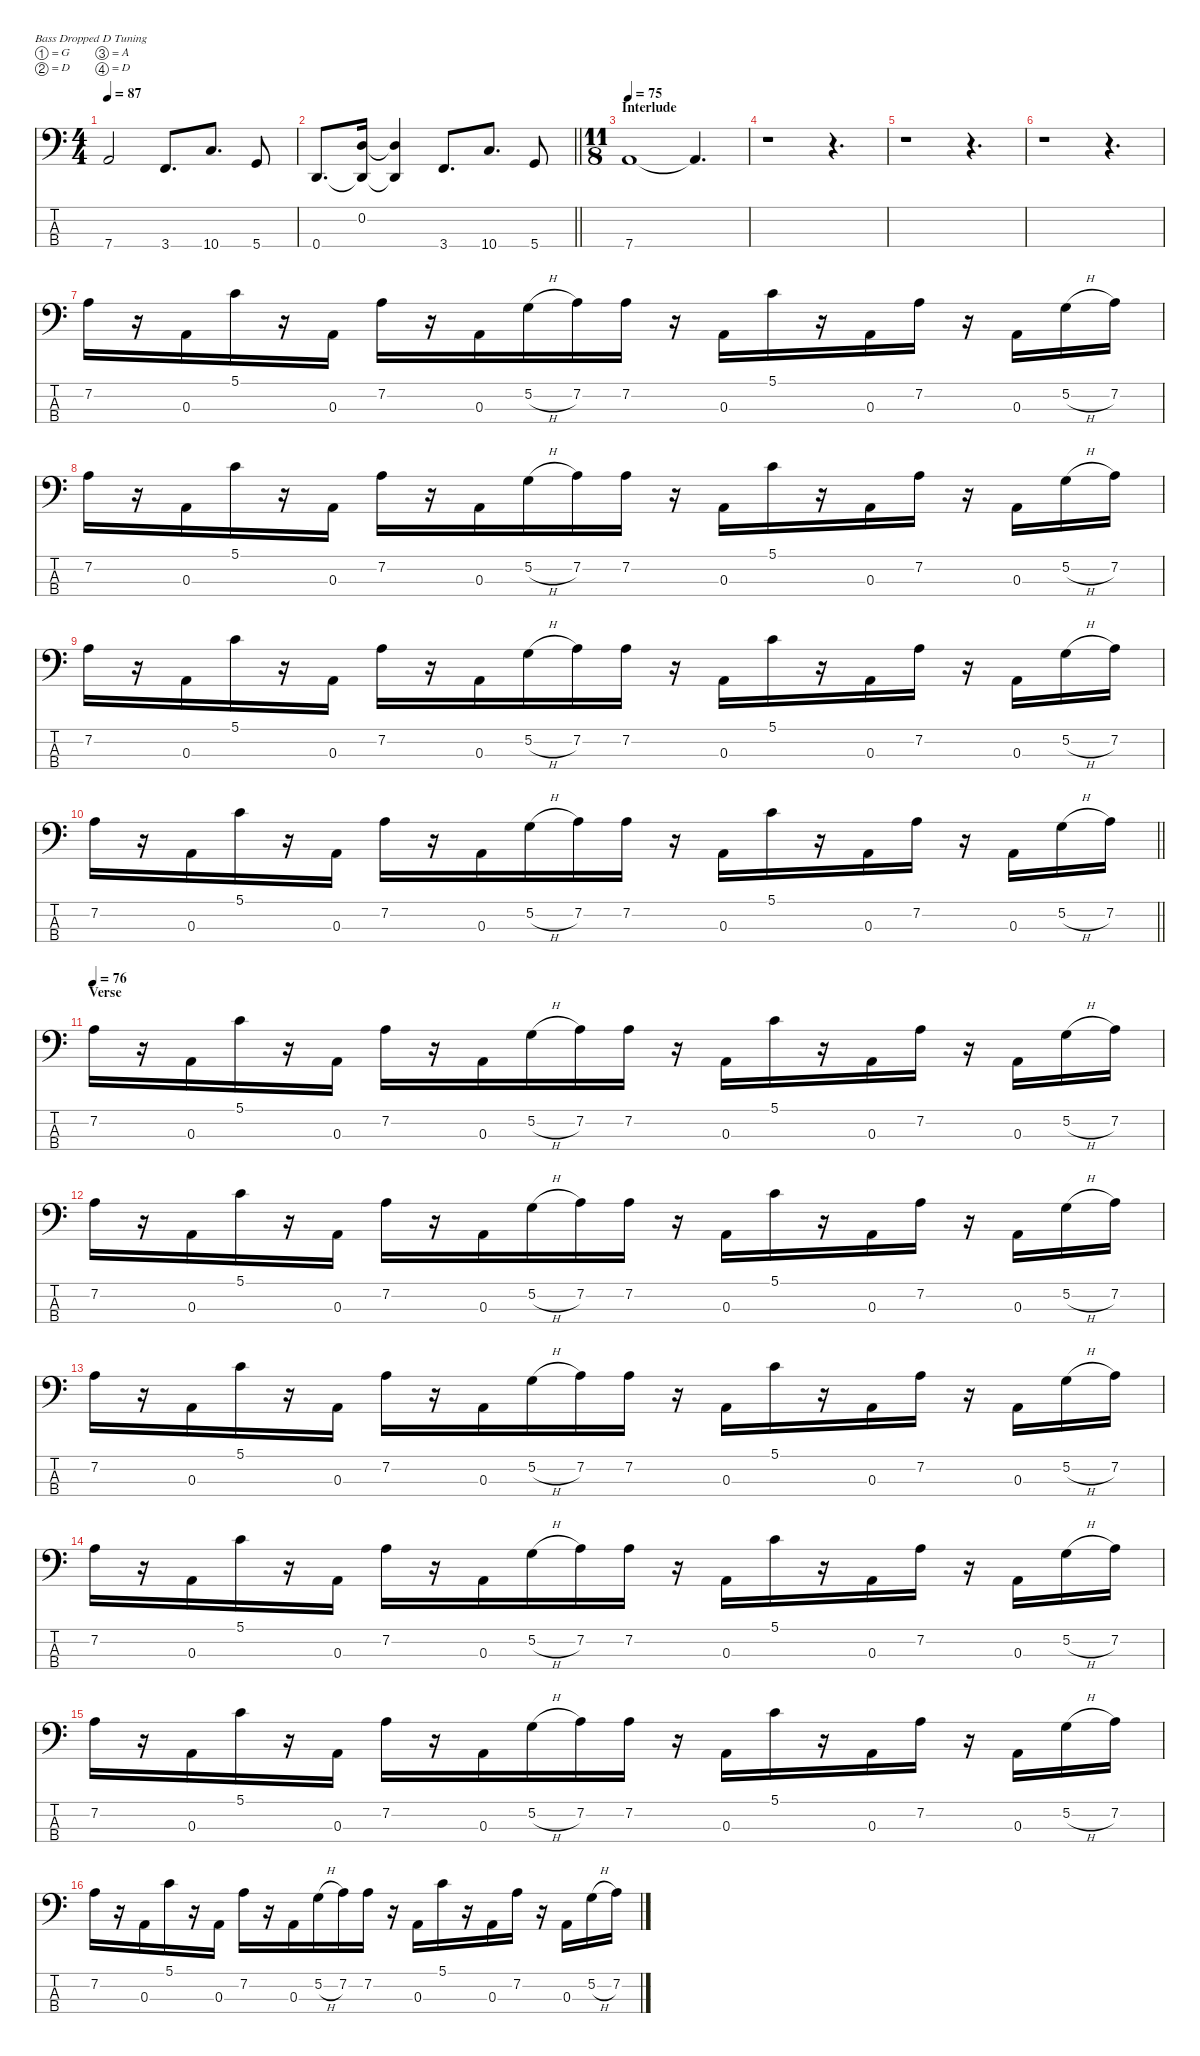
\defaultSystemsLayout 4
\hideDynamics
\bracketExtendMode nobrackets
\singleTrackTrackNamePolicy hidden
\multiTrackTrackNamePolicy hidden
\otherSystemsTrackNameOrientation horizontal
\track ("Bass" "el.bs.") {instrument electricbasspick}
\staff {score tabs}
\tuning (G2 D2 A1 D1)
\ts (4 4)
\section ("" "")
\tempo 87
\clef f4
\ks c
7.4.2{dy f beam Up} 3.4.8{d beam Up} 10.4.8{d beam Up} 5.4.8{beam Up} |
\barLineRight lightlight
0.4.8{d beam Up} (0.2 0.4{t}).16{beam Up} (0.2{t} 0.4{t}).4{beam Up} 3.4.8{d beam Up} 10.4.8{d beam Up} 5.4.8{beam Up} |
\ts (11 8)
\beaming (8 3 3 3 2)
\section ("" "Interlude")
\tempo 75
7.4.1{beam Up} 7.4{t}.4{d beam Up} |
r.1{beam Down} r.4{d beam Down} |
r.1{beam Down} r.4{d beam Down} |
r.1{beam Down} r.4{d beam Down} |
7.2.16{beam Down} r.16{beam Down} 0.3.16{beam Down} 5.1.16{beam Down} r.16{beam Down} 0.3.16{beam Down} 7.2.16{beam Down} r.16{beam Down} 0.3.16{beam Down} 5.2{h}.16{beam Down} 7.2.16{dy ff beam Down} 7.2.16{dy f beam Down} r.16{beam Down} 0.3.16{beam Down} 5.1.16{beam Down} r.16{beam Down} 0.3.16{beam Down} 7.2.16{beam Down} r.16{beam Down} 0.3.16{beam Down} 5.2{h}.16{beam Down} 7.2.16{dy ff beam Down} |
7.2.16{dy f beam Down} r.16{beam Down} 0.3.16{beam Down} 5.1.16{beam Down} r.16{beam Down} 0.3.16{beam Down} 7.2.16{beam Down} r.16{beam Down} 0.3.16{beam Down} 5.2{h}.16{beam Down} 7.2.16{dy ff beam Down} 7.2.16{dy f beam Down} r.16{beam Down} 0.3.16{beam Down} 5.1.16{beam Down} r.16{beam Down} 0.3.16{beam Down} 7.2.16{beam Down} r.16{beam Down} 0.3.16{beam Down} 5.2{h}.16{beam Down} 7.2.16{dy ff beam Down} |
7.2.16{dy f beam Down} r.16{beam Down} 0.3.16{beam Down} 5.1.16{beam Down} r.16{beam Down} 0.3.16{beam Down} 7.2.16{beam Down} r.16{beam Down} 0.3.16{beam Down} 5.2{h}.16{beam Down} 7.2.16{dy ff beam Down} 7.2.16{dy f beam Down} r.16{beam Down} 0.3.16{beam Down} 5.1.16{beam Down} r.16{beam Down} 0.3.16{beam Down} 7.2.16{beam Down} r.16{beam Down} 0.3.16{beam Down} 5.2{h}.16{beam Down} 7.2.16{dy ff beam Down} |
\barLineRight lightlight
7.2.16{dy f beam Down} r.16{beam Down} 0.3.16{beam Down} 5.1.16{beam Down} r.16{beam Down} 0.3.16{beam Down} 7.2.16{beam Down} r.16{beam Down} 0.3.16{beam Down} 5.2{h}.16{beam Down} 7.2.16{dy ff beam Down} 7.2.16{dy f beam Down} r.16{beam Down} 0.3.16{beam Down} 5.1.16{beam Down} r.16{beam Down} 0.3.16{beam Down} 7.2.16{beam Down} r.16{beam Down} 0.3.16{beam Down} 5.2{h}.16{beam Down} 7.2.16{dy ff beam Down} |
\section ("" "Verse")
\tempo 76
7.2.16{dy f beam Down} r.16{beam Down} 0.3.16{beam Down} 5.1.16{beam Down} r.16{beam Down} 0.3.16{beam Down} 7.2.16{beam Down} r.16{beam Down} 0.3.16{beam Down} 5.2{h}.16{beam Down} 7.2.16{dy ff beam Down} 7.2.16{dy f beam Down} r.16{beam Down} 0.3.16{beam Down} 5.1.16{beam Down} r.16{beam Down} 0.3.16{beam Down} 7.2.16{beam Down} r.16{beam Down} 0.3.16{beam Down} 5.2{h}.16{beam Down} 7.2.16{dy ff beam Down} |
7.2.16{dy f beam Down} r.16{beam Down} 0.3.16{beam Down} 5.1.16{beam Down} r.16{beam Down} 0.3.16{beam Down} 7.2.16{beam Down} r.16{beam Down} 0.3.16{beam Down} 5.2{h}.16{beam Down} 7.2.16{dy ff beam Down} 7.2.16{dy f beam Down} r.16{beam Down} 0.3.16{beam Down} 5.1.16{beam Down} r.16{beam Down} 0.3.16{beam Down} 7.2.16{beam Down} r.16{beam Down} 0.3.16{beam Down} 5.2{h}.16{beam Down} 7.2.16{dy ff beam Down} |
7.2.16{dy f beam Down} r.16{beam Down} 0.3.16{beam Down} 5.1.16{beam Down} r.16{beam Down} 0.3.16{beam Down} 7.2.16{beam Down} r.16{beam Down} 0.3.16{beam Down} 5.2{h}.16{beam Down} 7.2.16{dy ff beam Down} 7.2.16{dy f beam Down} r.16{beam Down} 0.3.16{beam Down} 5.1.16{beam Down} r.16{beam Down} 0.3.16{beam Down} 7.2.16{beam Down} r.16{beam Down} 0.3.16{beam Down} 5.2{h}.16{beam Down} 7.2.16{dy ff beam Down} |
7.2.16{dy f beam Down} r.16{beam Down} 0.3.16{beam Down} 5.1.16{beam Down} r.16{beam Down} 0.3.16{beam Down} 7.2.16{beam Down} r.16{beam Down} 0.3.16{beam Down} 5.2{h}.16{beam Down} 7.2.16{dy ff beam Down} 7.2.16{dy f beam Down} r.16{beam Down} 0.3.16{beam Down} 5.1.16{beam Down} r.16{beam Down} 0.3.16{beam Down} 7.2.16{beam Down} r.16{beam Down} 0.3.16{beam Down} 5.2{h}.16{beam Down} 7.2.16{dy ff beam Down} |
7.2.16{dy f beam Down} r.16{beam Down} 0.3.16{beam Down} 5.1.16{beam Down} r.16{beam Down} 0.3.16{beam Down} 7.2.16{beam Down} r.16{beam Down} 0.3.16{beam Down} 5.2{h}.16{beam Down} 7.2.16{dy ff beam Down} 7.2.16{dy f beam Down} r.16{beam Down} 0.3.16{beam Down} 5.1.16{beam Down} r.16{beam Down} 0.3.16{beam Down} 7.2.16{beam Down} r.16{beam Down} 0.3.16{beam Down} 5.2{h}.16{beam Down} 7.2.16{dy ff beam Down} |
7.2.16{dy f beam Down} r.16{beam Down} 0.3.16{beam Down} 5.1.16{beam Down} r.16{beam Down} 0.3.16{beam Down} 7.2.16{beam Down} r.16{beam Down} 0.3.16{beam Down} 5.2{h}.16{beam Down} 7.2.16{dy ff beam Down} 7.2.16{dy f beam Down} r.16{beam Down} 0.3.16{beam Down} 5.1.16{beam Down} r.16{beam Down} 0.3.16{beam Down} 7.2.16{beam Down} r.16{beam Down} 0.3.16{beam Down} 5.2{h}.16{beam Down} 7.2.16{dy ff beam Down}
